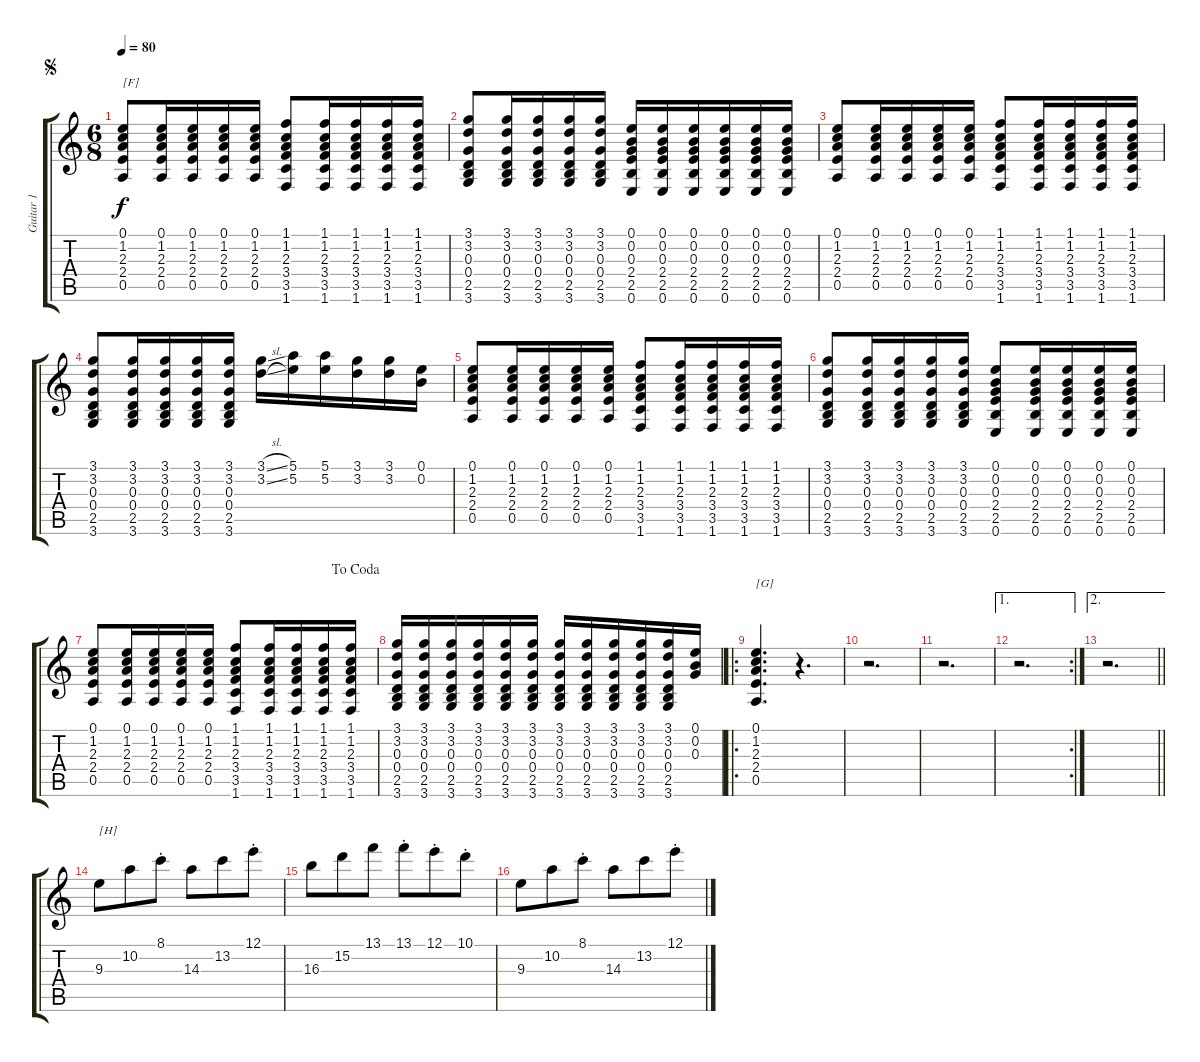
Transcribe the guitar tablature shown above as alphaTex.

\track ("Guitar 1" "Guitar 1") {instrument acousticguitarsteel}
\staff {score tabs}
\tuning (E4 B3 G3 D3 A2 E2) {hide}
\ts (6 8)
\jump segno
\tempo 80
\clef g2
\ks c
(0.1 1.2 2.3 2.4 0.5).8{txt "[F]" dy f} (0.1 1.2 2.3 2.4 0.5).16 (0.1 1.2 2.3 2.4 0.5).16 (0.1 1.2 2.3 2.4 0.5).16 (0.1 1.2 2.3 2.4 0.5).16 (1.1 1.2 2.3 3.4 3.5 1.6).8 (1.1 1.2 2.3 3.4 3.5 1.6).16 (1.1 1.2 2.3 3.4 3.5 1.6).16 (1.1 1.2 2.3 3.4 3.5 1.6).16 (1.1 1.2 2.3 3.4 3.5 1.6).16 |
(3.1 3.2 0.3 0.4 2.5 3.6).8 (3.1 3.2 0.3 0.4 2.5 3.6).16 (3.1 3.2 0.3 0.4 2.5 3.6).16 (3.1 3.2 0.3 0.4 2.5 3.6).16 (3.1 3.2 0.3 0.4 2.5 3.6).16 (0.1 0.2 0.3 2.4 2.5 0.6).16 (0.1 0.2 0.3 2.4 2.5 0.6).16 (0.1 0.2 0.3 2.4 2.5 0.6).16 (0.1 0.2 0.3 2.4 2.5 0.6).16 (0.1 0.2 0.3 2.4 2.5 0.6).16 (0.1 0.2 0.3 2.4 2.5 0.6).16 |
(0.1 1.2 2.3 2.4 0.5).8 (0.1 1.2 2.3 2.4 0.5).16 (0.1 1.2 2.3 2.4 0.5).16 (0.1 1.2 2.3 2.4 0.5).16 (0.1 1.2 2.3 2.4 0.5).16 (1.1 1.2 2.3 3.4 3.5 1.6).8 (1.1 1.2 2.3 3.4 3.5 1.6).16 (1.1 1.2 2.3 3.4 3.5 1.6).16 (1.1 1.2 2.3 3.4 3.5 1.6).16 (1.1 1.2 2.3 3.4 3.5 1.6).16 |
(3.1 3.2 0.3 0.4 2.5 3.6).8 (3.1 3.2 0.3 0.4 2.5 3.6).16 (3.1 3.2 0.3 0.4 2.5 3.6).16 (3.1 3.2 0.3 0.4 2.5 3.6).16 (3.1 3.2 0.3 0.4 2.5 3.6).16 (3.1{sl} 3.2{sl}).16 (5.1 5.2).16 (5.1 5.2).16 (3.1 3.2).16 (3.1 3.2).16 (0.1 0.2).16 |
(0.1 1.2 2.3 2.4 0.5).8 (0.1 1.2 2.3 2.4 0.5).16 (0.1 1.2 2.3 2.4 0.5).16 (0.1 1.2 2.3 2.4 0.5).16 (0.1 1.2 2.3 2.4 0.5).16 (1.1 1.2 2.3 3.4 3.5 1.6).8 (1.1 1.2 2.3 3.4 3.5 1.6).16 (1.1 1.2 2.3 3.4 3.5 1.6).16 (1.1 1.2 2.3 3.4 3.5 1.6).16 (1.1 1.2 2.3 3.4 3.5 1.6).16 |
(3.1 3.2 0.3 0.4 2.5 3.6).8 (3.1 3.2 0.3 0.4 2.5 3.6).16 (3.1 3.2 0.3 0.4 2.5 3.6).16 (3.1 3.2 0.3 0.4 2.5 3.6).16 (3.1 3.2 0.3 0.4 2.5 3.6).16 (0.1 0.2 0.3 2.4 2.5 0.6).8 (0.1 0.2 0.3 2.4 2.5 0.6).16 (0.1 0.2 0.3 2.4 2.5 0.6).16 (0.1 0.2 0.3 2.4 2.5 0.6).16 (0.1 0.2 0.3 2.4 2.5 0.6).16 |
\jump dacoda
(0.1 1.2 2.3 2.4 0.5).8 (0.1 1.2 2.3 2.4 0.5).16 (0.1 1.2 2.3 2.4 0.5).16 (0.1 1.2 2.3 2.4 0.5).16 (0.1 1.2 2.3 2.4 0.5).16 (1.1 1.2 2.3 3.4 3.5 1.6).8 (1.1 1.2 2.3 3.4 3.5 1.6).16 (1.1 1.2 2.3 3.4 3.5 1.6).16 (1.1 1.2 2.3 3.4 3.5 1.6).16 (1.1 1.2 2.3 3.4 3.5 1.6).16 |
(3.1 3.2 0.3 0.4 2.5 3.6).16 (3.1 3.2 0.3 0.4 2.5 3.6).16 (3.1 3.2 0.3 0.4 2.5 3.6).16 (3.1 3.2 0.3 0.4 2.5 3.6).16 (3.1 3.2 0.3 0.4 2.5 3.6).16 (3.1 3.2 0.3 0.4 2.5 3.6).16 (3.1 3.2 0.3 0.4 2.5 3.6).16 (3.1 3.2 0.3 0.4 2.5 3.6).16 (3.1 3.2 0.3 0.4 2.5 3.6).16 (3.1 3.2 0.3 0.4 2.5 3.6).16 (3.1 3.2 0.3 0.4 2.5 3.6).16 (0.1 0.2 0.3).16 |
\ro
(0.1 1.2 2.3 2.4 0.5).4{d txt "[G]"} r.4{d} |
r.2{d} |
r.2{d} |
\ae 1
\rc 2
r.2{d} |
\ae 2
\barLineRight lightlight
r.2{d} |
9.3.8{txt "[H]"} 10.2.8 8.1{st}.8 14.3.8 13.2.8 12.1{st}.8 |
16.3.8 15.2.8 13.1.8 13.1{st}.8 12.1{st}.8 10.1{st}.8 |
9.3.8 10.2.8 8.1{st}.8 14.3.8 13.2.8 12.1{st}.8
